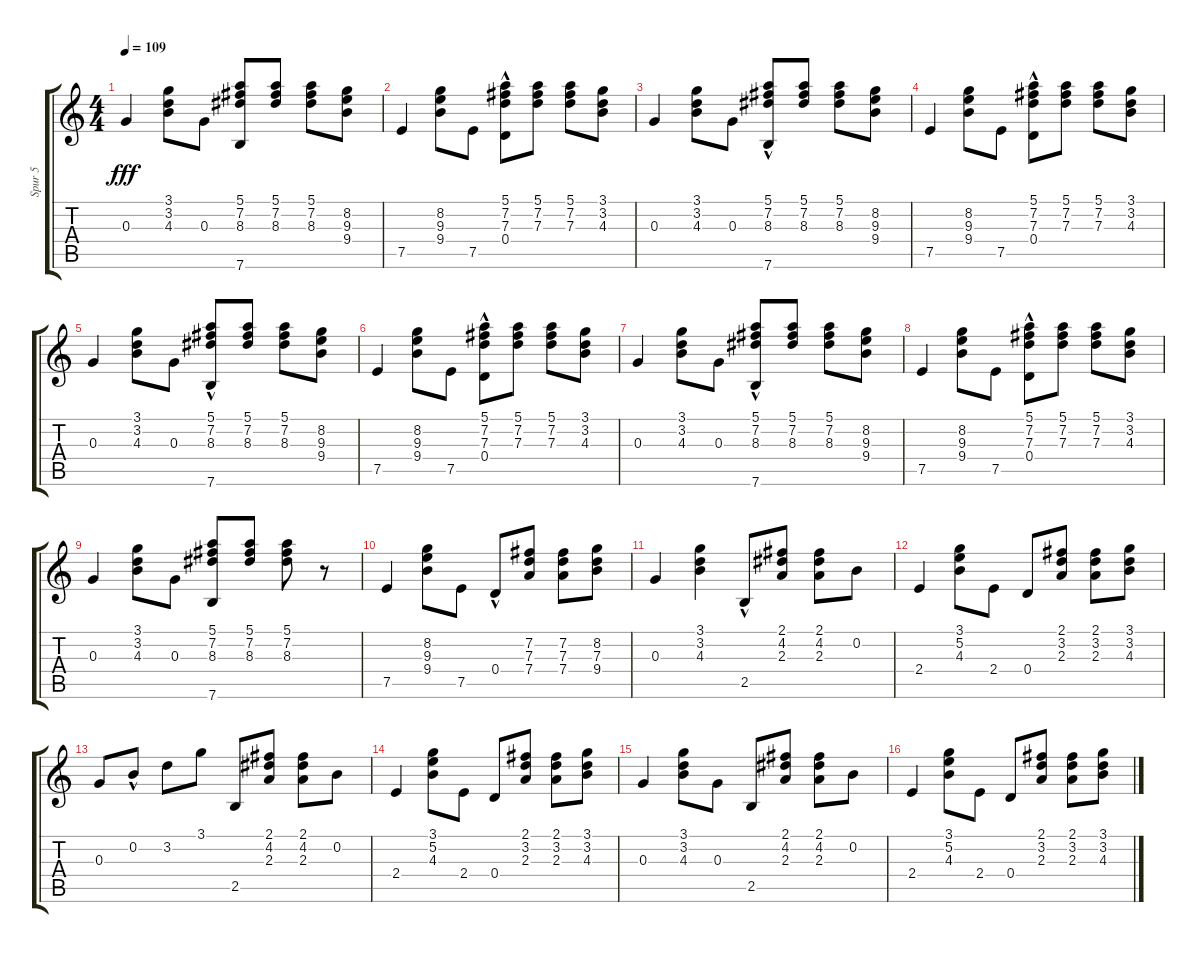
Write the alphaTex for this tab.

\track ("Spur 5" "Spur 5") {instrument acousticguitarsteel}
\staff {score tabs}
\tuning (E4 B3 G3 D3 A2 E2) {hide}
\ts (4 4)
\tempo 109
\clef g2
\ks c
0.3.4{dy fff} (3.1 3.2 4.3).8 0.3.8 (5.1 7.2 8.3 7.6).8 (5.1 7.2 8.3).8 (5.1 7.2 8.3).8 (8.2 9.3 9.4).8 |
7.5.4 (8.2 9.3 9.4).8 7.5.8 (5.1 7.2 7.3 0.4{hac}).8 (5.1 7.2 7.3).8 (5.1 7.2 7.3).8 (3.1 3.2 4.3).8 |
0.3.4 (3.1 3.2 4.3).8 0.3.8 (5.1 7.2 8.3 7.6{hac}).8 (5.1 7.2 8.3).8 (5.1 7.2 8.3).8 (8.2 9.3 9.4).8 |
7.5.4 (8.2 9.3 9.4).8 7.5.8 (5.1 7.2 7.3 0.4{hac}).8 (5.1 7.2 7.3).8 (5.1 7.2 7.3).8 (3.1 3.2 4.3).8 |
0.3.4 (3.1 3.2 4.3).8 0.3.8 (5.1 7.2 8.3 7.6{hac}).8 (5.1 7.2 8.3).8 (5.1 7.2 8.3).8 (8.2 9.3 9.4).8 |
7.5.4 (8.2 9.3 9.4).8 7.5.8 (5.1 7.2 7.3 0.4{hac}).8 (5.1 7.2 7.3).8 (5.1 7.2 7.3).8 (3.1 3.2 4.3).8 |
0.3.4 (3.1 3.2 4.3).8 0.3.8 (5.1 7.2 8.3 7.6{hac}).8 (5.1 7.2 8.3).8 (5.1 7.2 8.3).8 (8.2 9.3 9.4).8 |
7.5.4 (8.2 9.3 9.4).8 7.5.8 (5.1 7.2 7.3 0.4{hac}).8 (5.1 7.2 7.3).8 (5.1 7.2 7.3).8 (3.1 3.2 4.3).8 |
0.3.4 (3.1 3.2 4.3).8 0.3.8 (5.1 7.2 8.3 7.6).8 (5.1 7.2 8.3).8 (5.1 7.2 8.3).8 r.8 |
7.5.4 (8.2 9.3 9.4).8 7.5.8 0.4{hac}.8 (7.2 7.3 7.4).8 (7.2 7.3 7.4).8 (8.2 7.3 9.4).8 |
0.3.4 (3.1 3.2 4.3).4 2.5{hac}.8 (2.1 4.2 2.3).8 (2.1 4.2 2.3).8 0.2.8 |
2.4.4 (3.1 5.2 4.3).8 2.4.8 0.4.8 (2.1 3.2 2.3).8 (2.1 3.2 2.3).8 (3.1 3.2 4.3).8 |
0.3.8 0.2{hac}.8 3.2.8 3.1.8 2.5.8 (2.1 4.2 2.3).8 (2.1 4.2 2.3).8 0.2.8 |
2.4.4 (3.1 5.2 4.3).8 2.4.8 0.4.8 (2.1 3.2 2.3).8 (2.1 3.2 2.3).8 (3.1 3.2 4.3).8 |
0.3.4 (3.1 3.2 4.3).8 0.3.8 2.5.8 (2.1 4.2 2.3).8 (2.1 4.2 2.3).8 0.2.8 |
2.4.4 (3.1 5.2 4.3).8 2.4.8 0.4.8 (2.1 3.2 2.3).8 (2.1 3.2 2.3).8 (3.1 3.2 4.3).8
